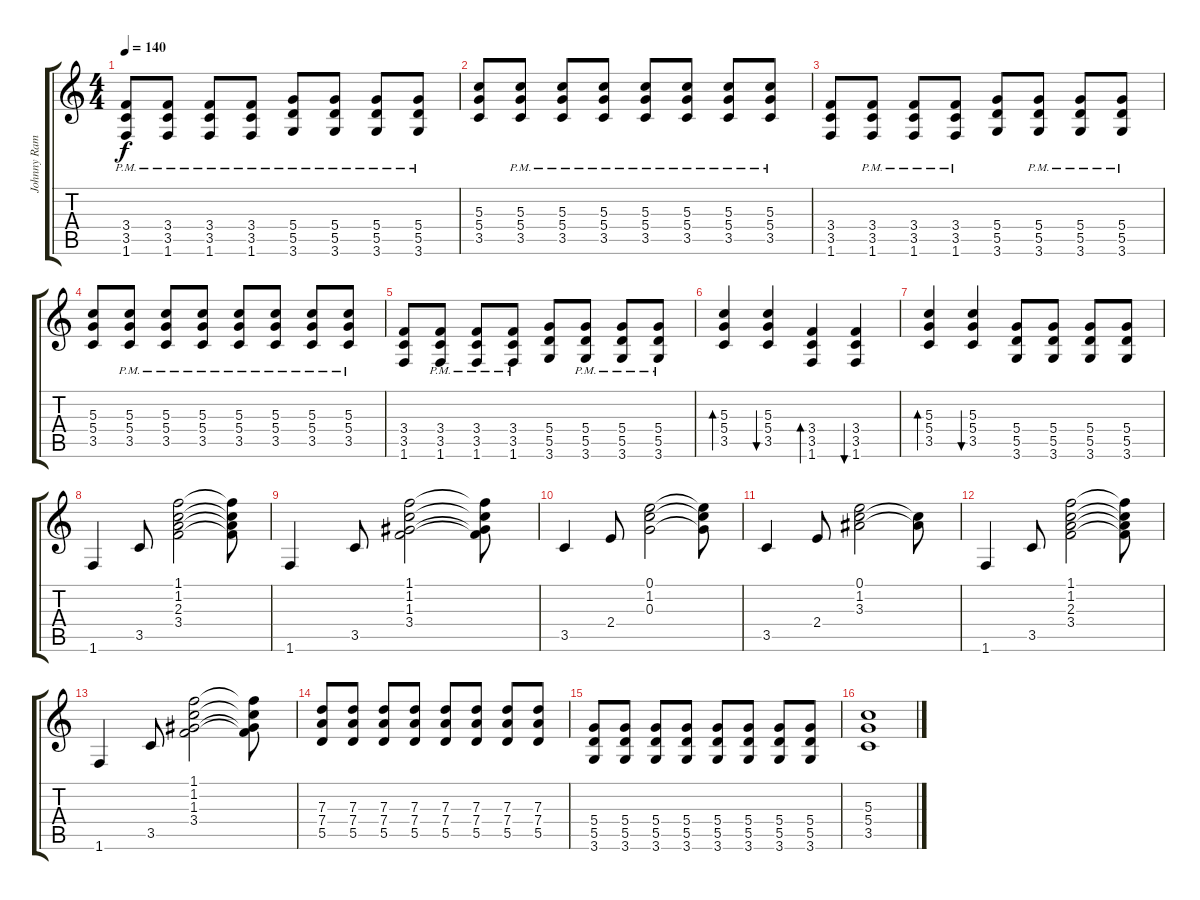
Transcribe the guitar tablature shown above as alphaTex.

\track ("Johnny Ramone - Guitar " "Johnny Ram") {instrument distortionguitar}
\staff {score tabs}
\tuning (E4 B3 G3 D3 A2 E2) {hide}
\ts (4 4)
\tempo 140
\clef g2
\ks c
(3.4{pm} 3.5{pm} 1.6{pm}).8{dy f} (3.4{pm} 3.5{pm} 1.6{pm}).8 (3.4{pm} 3.5{pm} 1.6{pm}).8 (3.4{pm} 3.5{pm} 1.6{pm}).8 (5.4{pm} 5.5{pm} 3.6{pm}).8 (5.4{pm} 5.5{pm} 3.6{pm}).8 (5.4{pm} 5.5{pm} 3.6{pm}).8 (5.4{pm} 5.5{pm} 3.6{pm}).8 |
(5.3 5.4 3.5).8 (5.3{pm} 5.4{pm} 3.5{pm}).8 (5.3{pm} 5.4{pm} 3.5{pm}).8 (5.3{pm} 5.4{pm} 3.5{pm}).8 (5.3{pm} 5.4{pm} 3.5{pm}).8 (5.3{pm} 5.4{pm} 3.5{pm}).8 (5.3{pm} 5.4{pm} 3.5{pm}).8 (5.3{pm} 5.4{pm} 3.5{pm}).8 |
(3.4 3.5 1.6).8 (3.4{pm} 3.5{pm} 1.6{pm}).8 (3.4{pm} 3.5{pm} 1.6{pm}).8 (3.4{pm} 3.5{pm} 1.6{pm}).8 (5.4 5.5 3.6).8 (5.4{pm} 5.5{pm} 3.6{pm}).8 (5.4{pm} 5.5{pm} 3.6{pm}).8 (5.4{pm} 5.5{pm} 3.6{pm}).8 |
(5.3 5.4 3.5).8 (5.3{pm} 5.4{pm} 3.5{pm}).8 (5.3{pm} 5.4{pm} 3.5{pm}).8 (5.3{pm} 5.4{pm} 3.5{pm}).8 (5.3{pm} 5.4{pm} 3.5{pm}).8 (5.3{pm} 5.4{pm} 3.5{pm}).8 (5.3{pm} 5.4{pm} 3.5{pm}).8 (5.3{pm} 5.4{pm} 3.5{pm}).8 |
(3.4 3.5 1.6).8 (3.4{pm} 3.5{pm} 1.6{pm}).8 (3.4{pm} 3.5{pm} 1.6{pm}).8 (3.4{pm} 3.5{pm} 1.6{pm}).8 (5.4 5.5 3.6).8 (5.4{pm} 5.5{pm} 3.6{pm}).8 (5.4{pm} 5.5{pm} 3.6{pm}).8 (5.4{pm} 5.5{pm} 3.6{pm}).8 |
(5.3 5.4 3.5).4{bd 120} (5.3 5.4 3.5).4{bu 120} (3.4 3.5 1.6).4{bd 120} (3.4 3.5 1.6).4{bu 120} |
(5.3 5.4 3.5).4{bd 120} (5.3 5.4 3.5).4{bu 120} (5.4 5.5 3.6).8 (5.4 5.5 3.6).8 (5.4 5.5 3.6).8 (5.4 5.5 3.6).8 |
1.6.4{instrument overdrivenguitar} 3.5.8 (1.1 1.2 2.3 3.4).2 (1.1{t} 1.2{t} 2.3{t} 3.4{t}).8 |
1.6.4 3.5.8 (1.1 1.2 1.3 3.4).2 (1.1{t} 1.2{t} 1.3{t} 3.4{t}).8 |
3.5.4 2.4.8 (0.1 1.2 0.3).2 (0.1{t} 1.2{t} 0.3{t}).8 |
3.5.4 2.4.8 (0.1 1.2 3.3).2 (1.2{t} 3.3{t}).8 |
1.6.4 3.5.8 (1.1 1.2 2.3 3.4).2 (1.1{t} 1.2{t} 2.3{t} 3.4{t}).8 |
1.6.4 3.5.8 (1.1 1.2 1.3 3.4).2 (1.1{t} 1.2{t} 1.3{t} 3.4{t}).8 |
(7.3 7.4 5.5).8 (7.3 7.4 5.5).8 (7.3 7.4 5.5).8 (7.3 7.4 5.5).8 (7.3 7.4 5.5).8 (7.3 7.4 5.5).8 (7.3 7.4 5.5).8 (7.3 7.4 5.5).8 |
(5.4 5.5 3.6).8 (5.4 5.5 3.6).8 (5.4 5.5 3.6).8 (5.4 5.5 3.6).8 (5.4 5.5 3.6).8 (5.4 5.5 3.6).8 (5.4 5.5 3.6).8 (5.4 5.5 3.6).8 |
(5.3 5.4 3.5).1{instrument distortionguitar}
